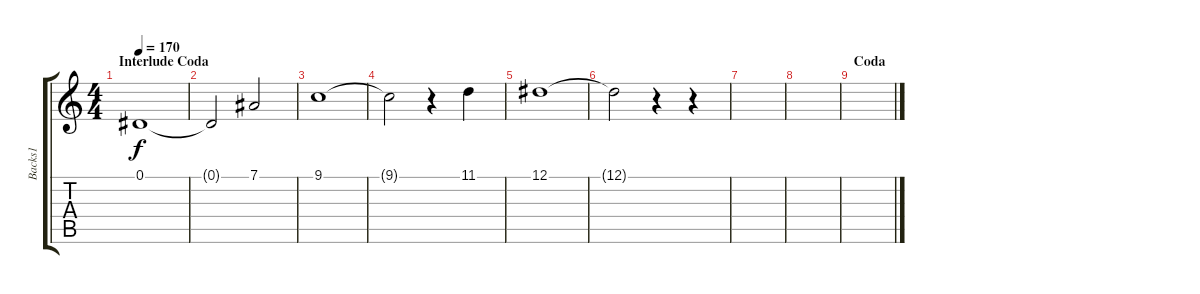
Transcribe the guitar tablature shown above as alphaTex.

\track ("Backs1" "Backs1") {instrument tenorsax}
\staff {score tabs}
\tuning (Eb4 Bb3 Gb3 Db3 Ab2 Eb2) {hide}
\ts (4 4)
\section ("" "Interlude Coda")
\tempo 170
\clef g2
\ks c
0.1.1{dy f} |
0.1{t}.2 7.1.2 |
9.1.1 |
9.1{t}.2 r.4 11.1.4 |
12.1.1 |
12.1{t}.2 r.4 r.4 |
|
|
\section ("" "Coda")
